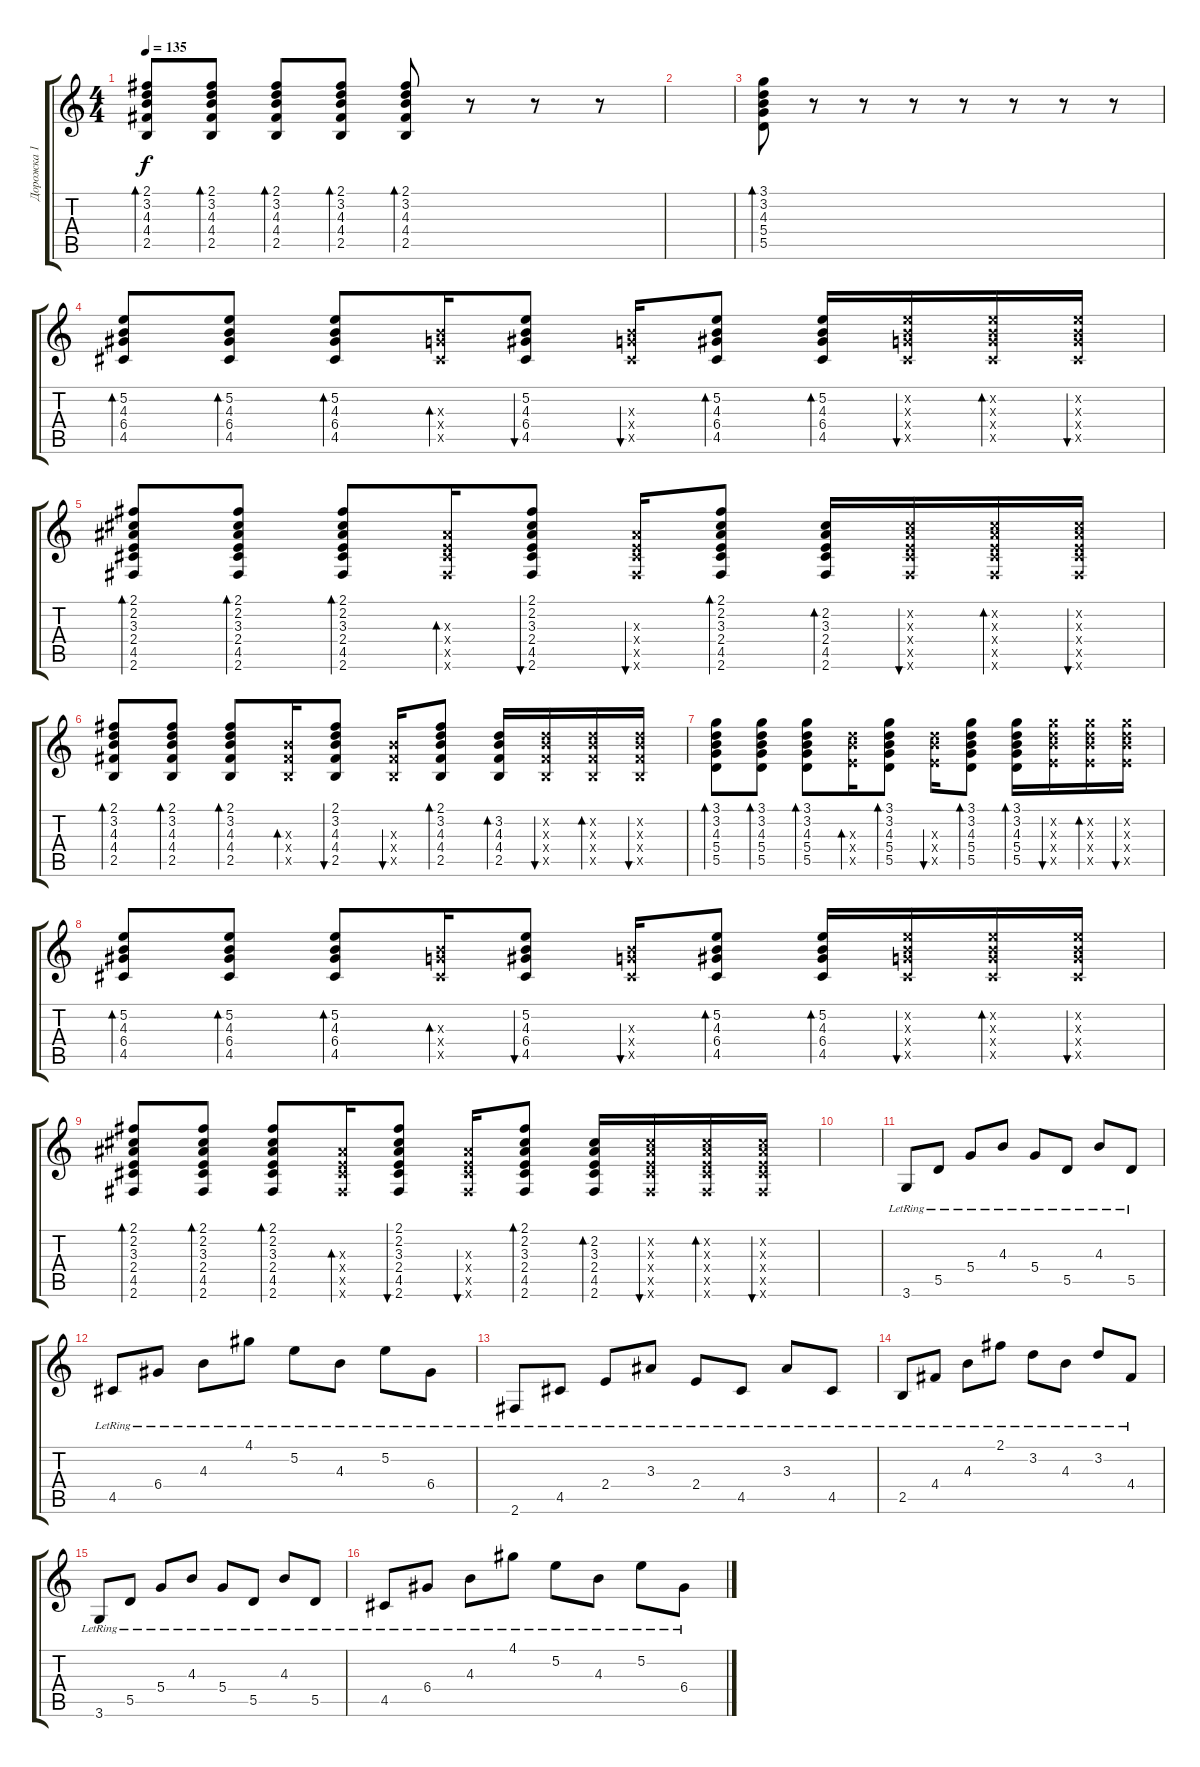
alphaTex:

\track ("Дорожка 1" "Дорожка 1") {instrument electricguitarjazz}
\staff {score tabs}
\tuning (E4 B3 G3 D3 A2 E2) {hide}
\ts (4 4)
\tempo 135
\clef g2
\ks c
(2.1 3.2 4.3 4.4 2.5).8{bd 30 dy f} (2.1 3.2 4.3 4.4 2.5).8{bd 30} (2.1 3.2 4.3 4.4 2.5).8{bd 30} (2.1 3.2 4.3 4.4 2.5).8{bd 30} (2.1 3.2 4.3 4.4 2.5).8{bd 30} r.8 r.8 r.8 |
|
(3.1 3.2 4.3 5.4 5.5).8{bd 30} r.8 r.8 r.8 r.8 r.8 r.8 r.8 |
(5.2 4.3 6.4 4.5).8{bd 30} (5.2 4.3 6.4 4.5).8{bd 30} (5.2 4.3 6.4 4.5).8{bd 30} (4.3{x} 5.4{x} 4.5{x}).16{bd 30} (5.2 4.3 6.4 4.5).8{bu 30} (4.3{x} 5.4{x} 4.5{x}).16{bu 30} (5.2 4.3 6.4 4.5).8{bd 30} (5.2 4.3 6.4 4.5).16{bd 30} (5.2{x} 4.3{x} 5.4{x} 4.5{x}).16{bu 30} (5.2{x} 4.3{x} 5.4{x} 4.5{x}).16{bd 30} (5.2{x} 4.3{x} 5.4{x} 4.5{x}).16{bu 30} |
(2.1 2.2 3.3 2.4 4.5 2.6).8{bd 30} (2.1 2.2 3.3 2.4 4.5 2.6).8{bd 30} (2.1 2.2 3.3 2.4 4.5 2.6).8{bd 30} (3.3{x} 2.4{x} 4.5{x} 2.6{x}).16{bd 30} (2.1 2.2 3.3 2.4 4.5 2.6).8{bu 30} (3.3{x} 2.4{x} 4.5{x} 2.6{x}).16{bu 30} (2.1 2.2 3.3 2.4 4.5 2.6).8{bd 30} (2.2 3.3 2.4 4.5 2.6).16{bd 30} (2.2{x} 3.3{x} 2.4{x} 4.5{x} 2.6{x}).16{bu 30} (2.2{x} 3.3{x} 2.4{x} 4.5{x} 2.6{x}).16{bd 30} (2.2{x} 3.3{x} 2.4{x} 4.5{x} 2.6{x}).16{bu 30} |
(2.1 3.2 4.3 4.4 2.5).8{bd 30} (2.1 3.2 4.3 4.4 2.5).8{bd 30} (2.1 3.2 4.3 4.4 2.5).8{bd 30} (4.3{x} 4.4{x} 2.5{x}).16{bd 30} (2.1 3.2 4.3 4.4 2.5).8{bu 30} (4.3{x} 4.4{x} 2.5{x}).16{bu 30} (2.1 3.2 4.3 4.4 2.5).8{bd 30} (3.2 4.3 4.4 2.5).16{bd 30} (3.2{x} 4.3{x} 4.4{x} 2.5{x}).16{bu 30} (3.2{x} 4.3{x} 4.4{x} 2.5{x}).16{bd 30} (3.2{x} 4.3{x} 4.4{x} 2.5{x}).16{bu 30} |
(3.1 3.2 4.3 5.4 5.5).8{bd 30} (3.1 3.2 4.3 5.4 5.5).8{bd 30} (3.1 3.2 4.3 5.4 5.5).8{bd 30} (7.3{x} 9.4{x} 7.5{x}).16{bd 30} (3.1 3.2 4.3 5.4 5.5).8{bd 30} (7.3{x} 9.4{x} 7.5{x}).16{bu 30} (3.1 3.2 4.3 5.4 5.5).8{bd 30} (3.1 3.2 4.3 5.4 5.5).16{bd 30} (8.2{x} 7.3{x} 9.4{x} 7.5{x}).16{bu 30} (8.2{x} 7.3{x} 9.4{x} 7.5{x}).16{bd 30} (8.2{x} 7.3{x} 9.4{x} 7.5{x}).16{bu 30} |
(5.2 4.3 6.4 4.5).8{bd 30} (5.2 4.3 6.4 4.5).8{bd 30} (5.2 4.3 6.4 4.5).8{bd 30} (4.3{x} 5.4{x} 4.5{x}).16{bd 30} (5.2 4.3 6.4 4.5).8{bu 30} (4.3{x} 5.4{x} 4.5{x}).16{bu 30} (5.2 4.3 6.4 4.5).8{bd 30} (5.2 4.3 6.4 4.5).16{bd 30} (5.2{x} 4.3{x} 5.4{x} 4.5{x}).16{bu 30} (5.2{x} 4.3{x} 5.4{x} 4.5{x}).16{bd 30} (5.2{x} 4.3{x} 5.4{x} 4.5{x}).16{bu 30} |
(2.1 2.2 3.3 2.4 4.5 2.6).8{bd 30} (2.1 2.2 3.3 2.4 4.5 2.6).8{bd 30} (2.1 2.2 3.3 2.4 4.5 2.6).8{bd 30} (3.3{x} 2.4{x} 4.5{x} 2.6{x}).16{bd 30} (2.1 2.2 3.3 2.4 4.5 2.6).8{bu 30} (3.3{x} 2.4{x} 4.5{x} 2.6{x}).16{bu 30} (2.1 2.2 3.3 2.4 4.5 2.6).8{bd 30} (2.2 3.3 2.4 4.5 2.6).16{bd 30} (2.2{x} 3.3{x} 2.4{x} 4.5{x} 2.6{x}).16{bu 30} (2.2{x} 3.3{x} 2.4{x} 4.5{x} 2.6{x}).16{bd 30} (2.2{x} 3.3{x} 2.4{x} 4.5{x} 2.6{x}).16{bu 30} |
|
3.6{lr}.8 5.5{lr}.8 5.4{lr}.8 4.3{lr}.8 5.4{lr}.8 5.5{lr}.8 4.3{lr}.8 5.5{lr}.8 |
4.5{lr}.8 6.4{lr}.8 4.3{lr}.8 4.1{lr}.8 5.2{lr}.8 4.3{lr}.8 5.2{lr}.8 6.4{lr}.8 |
2.6{lr}.8 4.5{lr}.8 2.4{lr}.8 3.3{lr}.8 2.4{lr}.8 4.5{lr}.8 3.3{lr}.8 4.5{lr}.8 |
2.5{lr}.8 4.4{lr}.8 4.3{lr}.8 2.1{lr}.8 3.2{lr}.8 4.3{lr}.8 3.2{lr}.8 4.4{lr}.8 |
3.6{lr}.8 5.5{lr}.8 5.4{lr}.8 4.3{lr}.8 5.4{lr}.8 5.5{lr}.8 4.3{lr}.8 5.5{lr}.8 |
4.5{lr}.8 6.4{lr}.8 4.3{lr}.8 4.1{lr}.8 5.2{lr}.8 4.3{lr}.8 5.2{lr}.8 6.4{lr}.8
